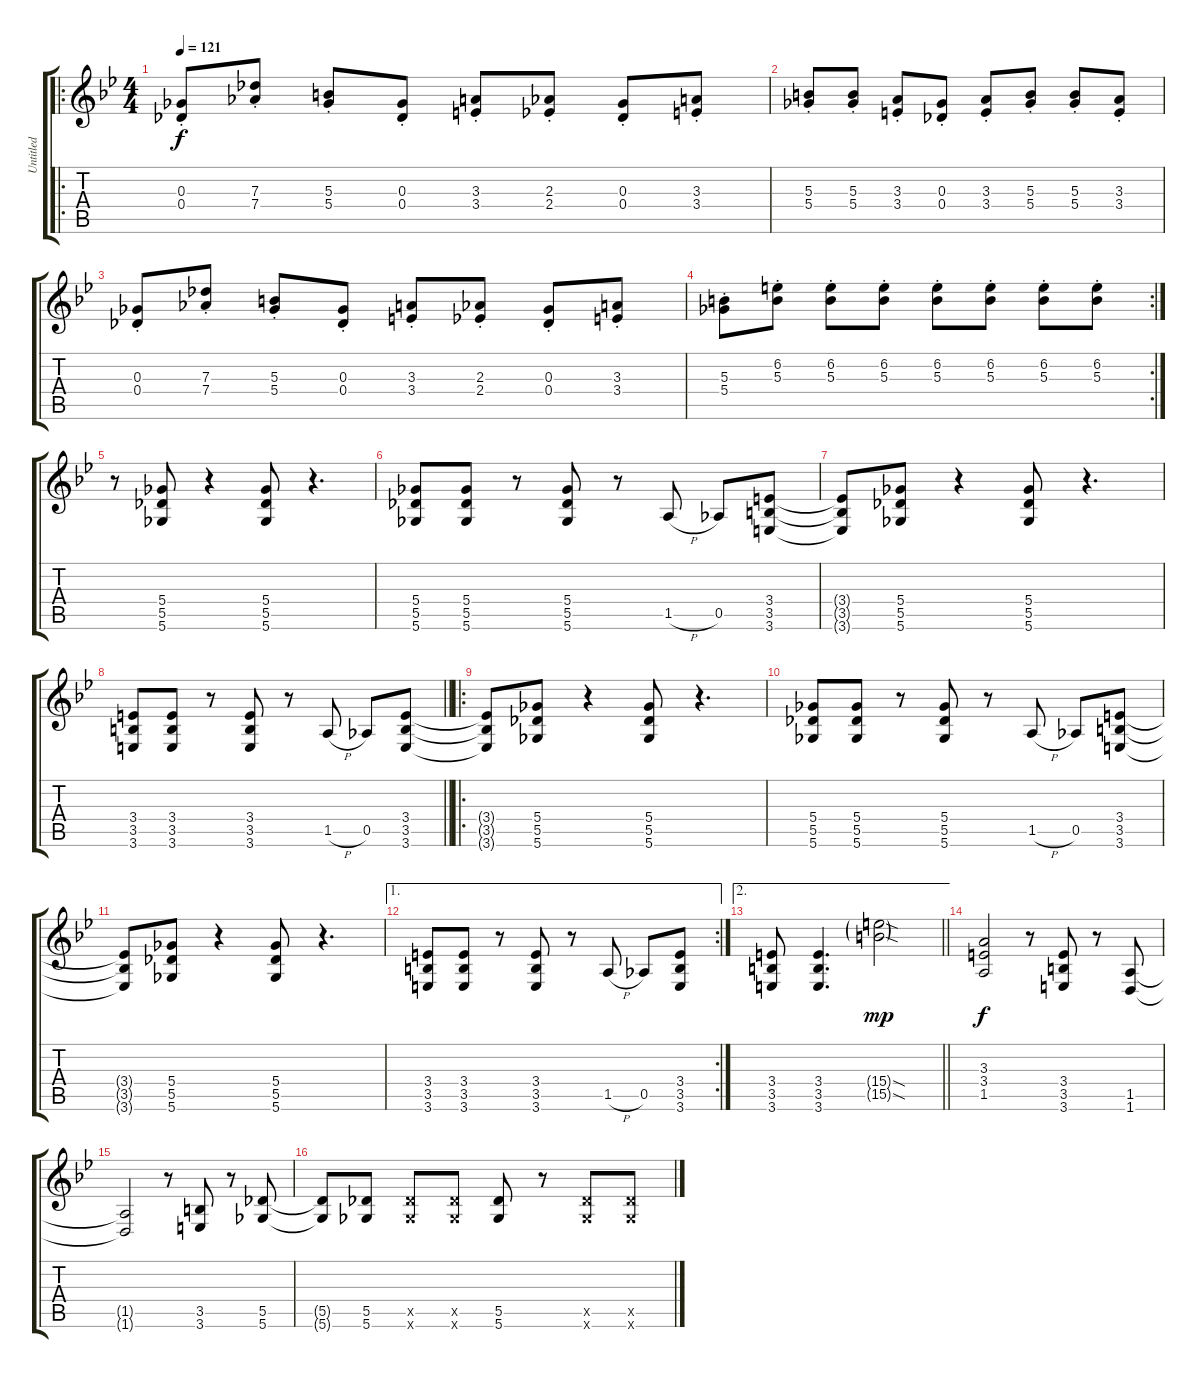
\track ("Untitled" "Untitled") {instrument distortionguitar}
\staff {score tabs}
\tuning (Eb4 Bb3 Gb3 Db3 Ab2 Db2) {hide}
\ro
\ts (4 4)
\tempo 121
\clef g2
\ks bb
(0.3{st} 0.4{st}).8{dy f instrument distortionguitar} (7.3{st} 7.4{st}).8 (5.3{st} 5.4{st}).8 (0.3{st} 0.4{st}).8 (3.3{st} 3.4{st}).8 (2.3{st} 2.4{st}).8 (0.3{st} 0.4{st}).8 (3.3{st} 3.4{st}).8 |
(5.3{st} 5.4{st}).8 (5.3{st} 5.4{st}).8 (3.3{st} 3.4{st}).8 (0.3{st} 0.4{st}).8 (3.3{st} 3.4{st}).8 (5.3{st} 5.4{st}).8 (5.3{st} 5.4{st}).8 (3.3{st} 3.4{st}).8 |
(0.3{st} 0.4{st}).8 (7.3{st} 7.4{st}).8 (5.3{st} 5.4{st}).8 (0.3{st} 0.4{st}).8 (3.3{st} 3.4{st}).8 (2.3{st} 2.4{st}).8 (0.3{st} 0.4{st}).8 (3.3{st} 3.4{st}).8 |
\rc 2
(5.3{st} 5.4{st}).8 (6.2{st} 5.3{st}).8 (6.2{st} 5.3{st}).8 (6.2{st} 5.3{st}).8 (6.2{st} 5.3{st}).8 (6.2{st} 5.3{st}).8 (6.2{st} 5.3{st}).8 (6.2{st} 5.3{st}).8 |
r.8 (5.4 5.5 5.6).8 r.4 (5.4 5.5 5.6).8 r.4{d} |
(5.4 5.5 5.6).8 (5.4 5.5 5.6).8 r.8 (5.4 5.5 5.6).8 r.8 1.5{h}.8 0.5.8 (3.4 3.5 3.6).8 |
(3.4{t} 3.5{t} 3.6{t}).8 (5.4 5.5 5.6).8 r.4 (5.4 5.5 5.6).8 r.4{d} |
\barLineRight lightlight
(3.4 3.5 3.6).8 (3.4 3.5 3.6).8 r.8 (3.4 3.5 3.6).8 r.8 1.5{h}.8 0.5.8 (3.4 3.5 3.6).8 |
\ro
(3.4{t} 3.5{t} 3.6{t}).8 (5.4 5.5 5.6).8 r.4 (5.4 5.5 5.6).8 r.4{d} |
(5.4 5.5 5.6).8 (5.4 5.5 5.6).8 r.8 (5.4 5.5 5.6).8 r.8 1.5{h}.8 0.5.8 (3.4 3.5 3.6).8 |
(3.4{t} 3.5{t} 3.6{t}).8 (5.4 5.5 5.6).8 r.4 (5.4 5.5 5.6).8 r.4{d} |
\ae 1
\rc 2
(3.4 3.5 3.6).8 (3.4 3.5 3.6).8 r.8 (3.4 3.5 3.6).8 r.8 1.5{h}.8 0.5.8 (3.4 3.5 3.6).8 |
\ae 2
\barLineRight lightlight
(3.4 3.5 3.6).8 (3.4 3.5 3.6).4{d} (15.4{sod g} 15.5{sod g}).2{dy mp} |
(3.3 3.4 1.5).2{dy f} r.8 (3.4 3.5 3.6).8 r.8 (1.5 1.6).8 |
(1.5{t} 1.6{t}).2 r.8 (3.5 3.6).8 r.8 (5.5 5.6).8 |
(5.5{t} 5.6{t}).8 (5.5 5.6).8 (5.5{x} 5.6{x}).8 (5.5{x} 5.6{x}).8 (5.5 5.6).8 r.8 (5.5{x} 5.6{x}).8 (5.5{x} 5.6{x}).8
